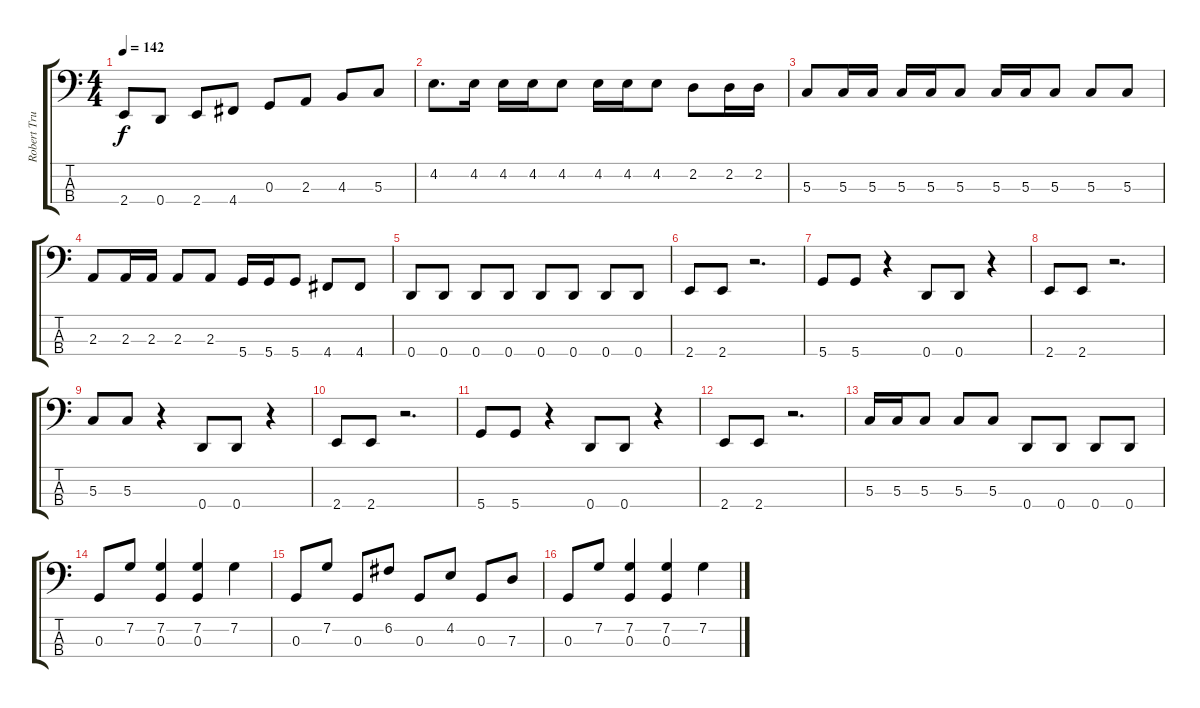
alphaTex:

\track ("Robert Trujillo" "Robert Tru") {instrument electricbassfinger}
\staff {score tabs}
\tuning (F2 C2 G1 D1) {hide}
\ts (4 4)
\tempo 142
\clef f4
\ks c
2.4.8{dy f} 0.4.8 2.4.8 4.4.8 0.3.8 2.3.8 4.3.8 5.3.8 |
4.2.8{d} 4.2.16 4.2.16 4.2.16 4.2.8 4.2.16 4.2.16 4.2.8 2.2.8 2.2.16 2.2.16 |
5.3.8 5.3.16 5.3.16 5.3.16 5.3.16 5.3.8 5.3.16 5.3.16 5.3.8 5.3.8 5.3.8 |
2.3.8 2.3.16 2.3.16 2.3.8 2.3.8 5.4.16 5.4.16 5.4.8 4.4.8 4.4.8 |
0.4.8 0.4.8 0.4.8 0.4.8 0.4.8 0.4.8 0.4.8 0.4.8 |
2.4.8 2.4.8 r.2{d} |
5.4.8 5.4.8 r.4 0.4.8 0.4.8 r.4 |
2.4.8 2.4.8 r.2{d} |
5.3.8 5.3.8 r.4 0.4.8 0.4.8 r.4 |
2.4.8 2.4.8 r.2{d} |
5.4.8 5.4.8 r.4 0.4.8 0.4.8 r.4 |
2.4.8 2.4.8 r.2{d} |
5.3.16 5.3.16 5.3.8 5.3.8 5.3.8 0.4.8 0.4.8 0.4.8 0.4.8 |
0.3.8 7.2.8 (7.2 0.3).4 (7.2 0.3).4 7.2.4 |
0.3.8 7.2.8 0.3.8 6.2.8 0.3.8 4.2.8 0.3.8 7.3.8 |
0.3.8 7.2.8 (7.2 0.3).4 (7.2 0.3).4 7.2.4
